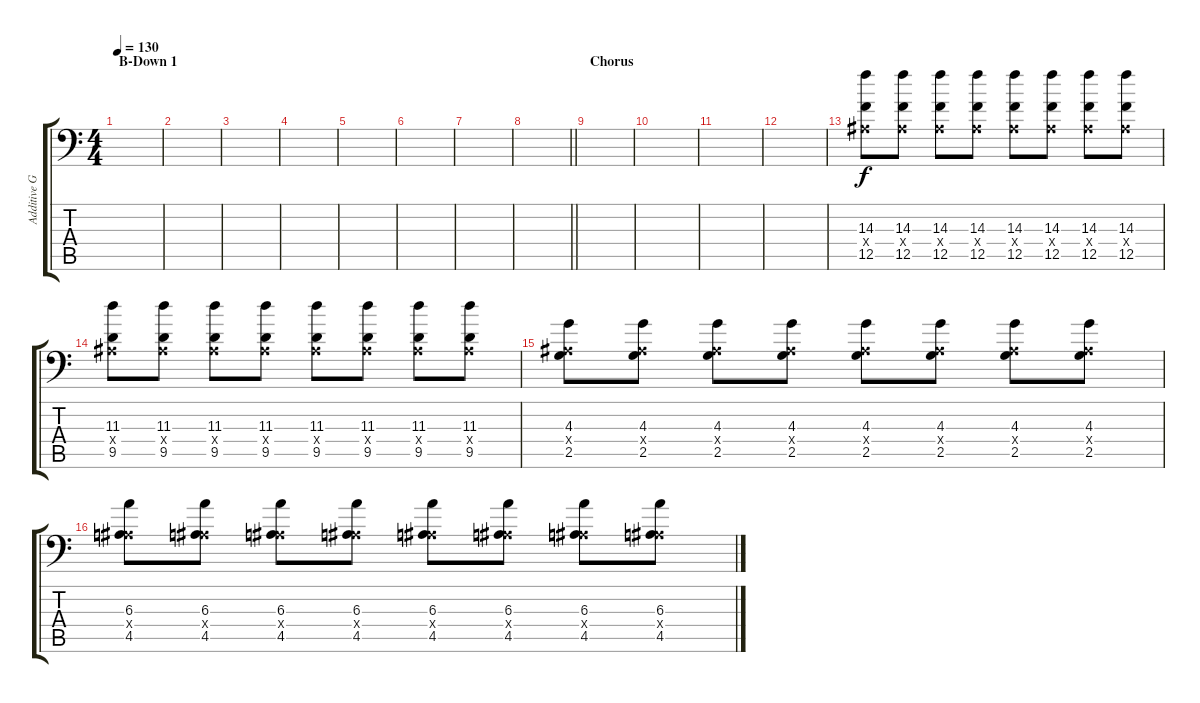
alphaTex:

\track ("Additive Guitar" "Additive G") {instrument distortionguitar}
\staff {score tabs}
\tuning (C4 G3 Eb3 Bb2 F2 Bb1) {hide}
\ts (4 4)
\section ("" "B-Down 1")
\tempo 130
\clef f4
\ks c
|
|
|
|
|
|
|
\barLineRight lightlight
|
\section ("" "Chorus")
|
|
|
|
(14.3 0.4{x} 12.5).8 (14.3 0.4{x} 12.5).8 (14.3 0.4{x} 12.5).8 (14.3 0.4{x} 12.5).8 (14.3 0.4{x} 12.5).8 (14.3 0.4{x} 12.5).8 (14.3 0.4{x} 12.5).8 (14.3 0.4{x} 12.5).8 |
(11.3 0.4{x} 9.5).8 (11.3 0.4{x} 9.5).8 (11.3 0.4{x} 9.5).8 (11.3 0.4{x} 9.5).8 (11.3 0.4{x} 9.5).8 (11.3 0.4{x} 9.5).8 (11.3 0.4{x} 9.5).8 (11.3 0.4{x} 9.5).8 |
(4.3 0.4{x} 2.5).8 (4.3 0.4{x} 2.5).8 (4.3 0.4{x} 2.5).8 (4.3 0.4{x} 2.5).8 (4.3 0.4{x} 2.5).8 (4.3 0.4{x} 2.5).8 (4.3 0.4{x} 2.5).8 (4.3 0.4{x} 2.5).8 |
(6.3 0.4{x} 4.5).8 (6.3 0.4{x} 4.5).8 (6.3 0.4{x} 4.5).8 (6.3 0.4{x} 4.5).8 (6.3 0.4{x} 4.5).8 (6.3 0.4{x} 4.5).8 (6.3 0.4{x} 4.5).8 (6.3 0.4{x} 4.5).8
